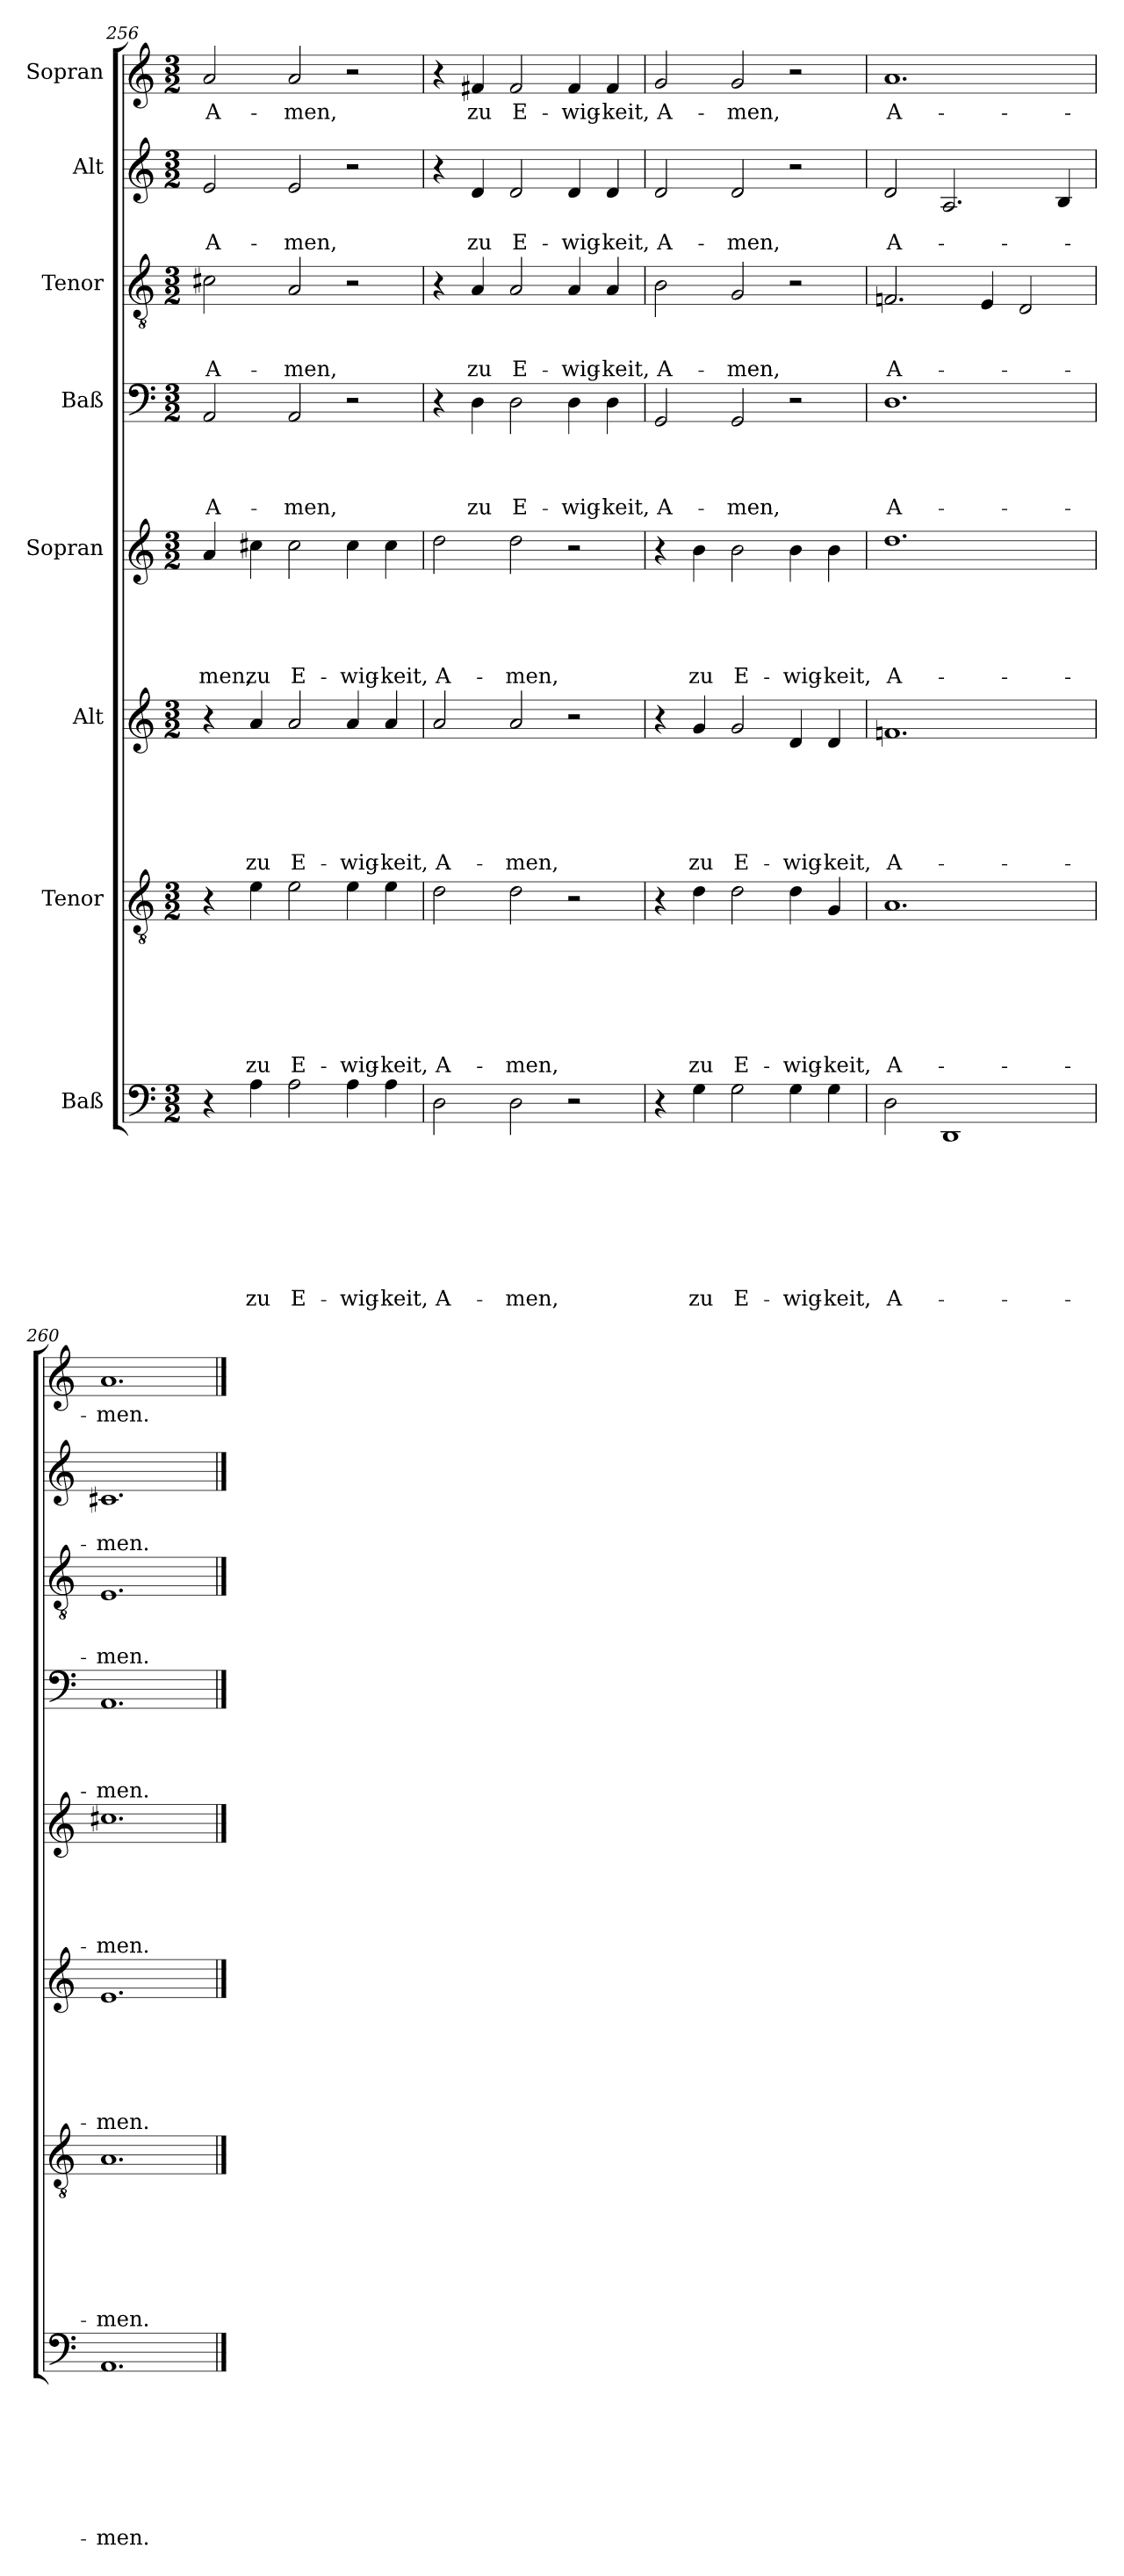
**kern	**text	**text	**text	**text	**text	**text	**text	**text	**kern	**text	**text	**text	**text	**text	**text	**text	**kern	**text	**text	**text	**text	**text	**text	**kern	**text	**text	**text	**text	**text	**kern	**text	**text	**text	**text	**kern	**text	**text	**text	**kern	**text	**text	**kern	**text
*part8	*part8	*part8	*part8	*part8	*part8	*part8	*part8	*part8	*part7	*part7	*part7	*part7	*part7	*part7	*part7	*part7	*part6	*part6	*part6	*part6	*part6	*part6	*part6	*part5	*part5	*part5	*part5	*part5	*part5	*part4	*part4	*part4	*part4	*part4	*part3	*part3	*part3	*part3	*part2	*part2	*part2	*part1	*part1
*staff8	*staff8	*staff8	*staff8	*staff8	*staff8	*staff8	*staff8	*staff8	*staff7	*staff7	*staff7	*staff7	*staff7	*staff7	*staff7	*staff7	*staff6	*staff6	*staff6	*staff6	*staff6	*staff6	*staff6	*staff5	*staff5	*staff5	*staff5	*staff5	*staff5	*staff4	*staff4	*staff4	*staff4	*staff4	*staff3	*staff3	*staff3	*staff3	*staff2	*staff2	*staff2	*staff1	*staff1
*I"Baß	*	*	*	*	*	*	*	*	*I"Tenor	*	*	*	*	*	*	*	*I"Alt	*	*	*	*	*	*	*I"Sopran	*	*	*	*	*	*I"Baß	*	*	*	*	*I"Tenor	*	*	*	*I"Alt	*	*	*I"Sopran	*
!!LO:LB:g=z
*clefF4	*	*	*	*	*	*	*	*	*clefGv2	*	*	*	*	*	*	*	*clefG2	*	*	*	*	*	*	*clefG2	*	*	*	*	*	*clefF4	*	*	*	*	*clefGv2	*	*	*	*clefG2	*	*	*clefG2	*
*k[]	*	*	*	*	*	*	*	*	*k[]	*	*	*	*	*	*	*	*k[]	*	*	*	*	*	*	*k[]	*	*	*	*	*	*k[]	*	*	*	*	*k[]	*	*	*	*k[]	*	*	*k[]	*
*C:	*	*	*	*	*	*	*	*	*C:	*	*	*	*	*	*	*	*C:	*	*	*	*	*	*	*C:	*	*	*	*	*	*C:	*	*	*	*	*C:	*	*	*	*C:	*	*	*C:	*
*M3/2	*	*	*	*	*	*	*	*	*M3/2	*	*	*	*	*	*	*	*M3/2	*	*	*	*	*	*	*M3/2	*	*	*	*	*	*M3/2	*	*	*	*	*M3/2	*	*	*	*M3/2	*	*	*M3/2	*
=256	=256	=256	=256	=256	=256	=256	=256	=256	=256	=256	=256	=256	=256	=256	=256	=256	=256	=256	=256	=256	=256	=256	=256	=256	=256	=256	=256	=256	=256	=256	=256	=256	=256	=256	=256	=256	=256	=256	=256	=256	=256	=256	=256
4r	.	.	.	.	.	.	.	.	4r	.	.	.	.	.	.	.	4r	.	.	.	.	.	.	4a/	.	.	.	.	-men,	2AA/	.	.	.	A-	2c#X\	.	.	A-	2e/	.	A-	2a/	A-
4A\	.	.	.	.	.	.	.	zu	4e\	.	.	.	.	.	.	zu	4a/	.	.	.	.	.	zu	4cc#X\	.	.	.	.	zu	.	.	.	.	.	.	.	.	.	.	.	.	.	.
2A\	.	.	.	.	.	.	.	E-	2e\	.	.	.	.	.	.	E-	2a/	.	.	.	.	.	E-	2cc#\	.	.	.	.	E-	2AA/	.	.	.	-men,	2A/	.	.	-men,	2e/	.	-men,	2a/	-men,
4A\	.	.	.	.	.	.	.	-wig-	4e\	.	.	.	.	.	.	-wig-	4a/	.	.	.	.	.	-wig-	4cc#\	.	.	.	.	-wig-	2r	.	.	.	.	2r	.	.	.	2r	.	.	2r	.
4A\	.	.	.	.	.	.	.	-keit,	4e\	.	.	.	.	.	.	-keit,	4a/	.	.	.	.	.	-keit,	4cc#\	.	.	.	.	-keit,	.	.	.	.	.	.	.	.	.	.	.	.	.	.
=257	=257	=257	=257	=257	=257	=257	=257	=257	=257	=257	=257	=257	=257	=257	=257	=257	=257	=257	=257	=257	=257	=257	=257	=257	=257	=257	=257	=257	=257	=257	=257	=257	=257	=257	=257	=257	=257	=257	=257	=257	=257	=257	=257
2D\	.	.	.	.	.	.	.	A-	2d\	.	.	.	.	.	.	A-	2a/	.	.	.	.	.	A-	2dd\	.	.	.	.	A-	4r	.	.	.	.	4r	.	.	.	4r	.	.	4r	.
.	.	.	.	.	.	.	.	.	.	.	.	.	.	.	.	.	.	.	.	.	.	.	.	.	.	.	.	.	.	4D\	.	.	.	zu	4A/	.	.	zu	4d/	.	zu	4f#X/	zu
2D\	.	.	.	.	.	.	.	-men,	2d\	.	.	.	.	.	.	-men,	2a/	.	.	.	.	.	-men,	2dd\	.	.	.	.	-men,	2D\	.	.	.	E-	2A/	.	.	E-	2d/	.	E-	2f#/	E-
2r	.	.	.	.	.	.	.	.	2r	.	.	.	.	.	.	.	2r	.	.	.	.	.	.	2r	.	.	.	.	.	4D\	.	.	.	-wig-	4A/	.	.	-wig-	4d/	.	-wig-	4f#/	-wig-
.	.	.	.	.	.	.	.	.	.	.	.	.	.	.	.	.	.	.	.	.	.	.	.	.	.	.	.	.	.	4D\	.	.	.	-keit,	4A/	.	.	-keit,	4d/	.	-keit,	4f#/	-keit,
=258	=258	=258	=258	=258	=258	=258	=258	=258	=258	=258	=258	=258	=258	=258	=258	=258	=258	=258	=258	=258	=258	=258	=258	=258	=258	=258	=258	=258	=258	=258	=258	=258	=258	=258	=258	=258	=258	=258	=258	=258	=258	=258	=258
4r	.	.	.	.	.	.	.	.	4r	.	.	.	.	.	.	.	4r	.	.	.	.	.	.	4r	.	.	.	.	.	2GG/	.	.	.	A-	2B\	.	.	A-	2d/	.	A-	2g/	A-
4G\	.	.	.	.	.	.	.	zu	4d\	.	.	.	.	.	.	zu	4g/	.	.	.	.	.	zu	4b\	.	.	.	.	zu	.	.	.	.	.	.	.	.	.	.	.	.	.	.
2G\	.	.	.	.	.	.	.	E-	2d\	.	.	.	.	.	.	E-	2g/	.	.	.	.	.	E-	2b\	.	.	.	.	E-	2GG/	.	.	.	-men,	2G/	.	.	-men,	2d/	.	-men,	2g/	-men,
4G\	.	.	.	.	.	.	.	-wig-	4d\	.	.	.	.	.	.	-wig-	4d/	.	.	.	.	.	-wig-	4b\	.	.	.	.	-wig-	2r	.	.	.	.	2r	.	.	.	2r	.	.	2r	.
4G\	.	.	.	.	.	.	.	-keit,	4G/	.	.	.	.	.	.	-keit,	4d/	.	.	.	.	.	-keit,	4b\	.	.	.	.	-keit,	.	.	.	.	.	.	.	.	.	.	.	.	.	.
=259	=259	=259	=259	=259	=259	=259	=259	=259	=259	=259	=259	=259	=259	=259	=259	=259	=259	=259	=259	=259	=259	=259	=259	=259	=259	=259	=259	=259	=259	=259	=259	=259	=259	=259	=259	=259	=259	=259	=259	=259	=259	=259	=259
2D\	.	.	.	.	.	.	.	A-	1.A	.	.	.	.	.	.	A-	1.fn	.	.	.	.	.	A-	1.dd	.	.	.	.	A-	1.D	.	.	.	A-	2.Fn/	.	.	A-	2d/	.	A-	1.a	A-
1DD	.	.	.	.	.	.	.	.	.	.	.	.	.	.	.	.	.	.	.	.	.	.	.	.	.	.	.	.	.	.	.	.	.	.	.	.	.	.	2.A/	.	.	.	.
.	.	.	.	.	.	.	.	.	.	.	.	.	.	.	.	.	.	.	.	.	.	.	.	.	.	.	.	.	.	.	.	.	.	.	4E/	.	.	.	.	.	.	.	.
.	.	.	.	.	.	.	.	.	.	.	.	.	.	.	.	.	.	.	.	.	.	.	.	.	.	.	.	.	.	.	.	.	.	.	2D/	.	.	.	.	.	.	.	.
.	.	.	.	.	.	.	.	.	.	.	.	.	.	.	.	.	.	.	.	.	.	.	.	.	.	.	.	.	.	.	.	.	.	.	.	.	.	.	4B/	.	.	.	.
=260	=260	=260	=260	=260	=260	=260	=260	=260	=260	=260	=260	=260	=260	=260	=260	=260	=260	=260	=260	=260	=260	=260	=260	=260	=260	=260	=260	=260	=260	=260	=260	=260	=260	=260	=260	=260	=260	=260	=260	=260	=260	=260	=260
1.AA	.	.	.	.	.	.	.	-men.	1.A	.	.	.	.	.	.	-men.	1.e	.	.	.	.	.	-men.	1.cc#X	.	.	.	.	-men.	1.AA	.	.	.	-men.	1.E	.	.	-men.	1.c#X	.	-men.	1.a	-men.
==	==	==	==	==	==	==	==	==	==	==	==	==	==	==	==	==	==	==	==	==	==	==	==	==	==	==	==	==	==	==	==	==	==	==	==	==	==	==	==	==	==	==	==
*-	*-	*-	*-	*-	*-	*-	*-	*-	*-	*-	*-	*-	*-	*-	*-	*-	*-	*-	*-	*-	*-	*-	*-	*-	*-	*-	*-	*-	*-	*-	*-	*-	*-	*-	*-	*-	*-	*-	*-	*-	*-	*-	*-
